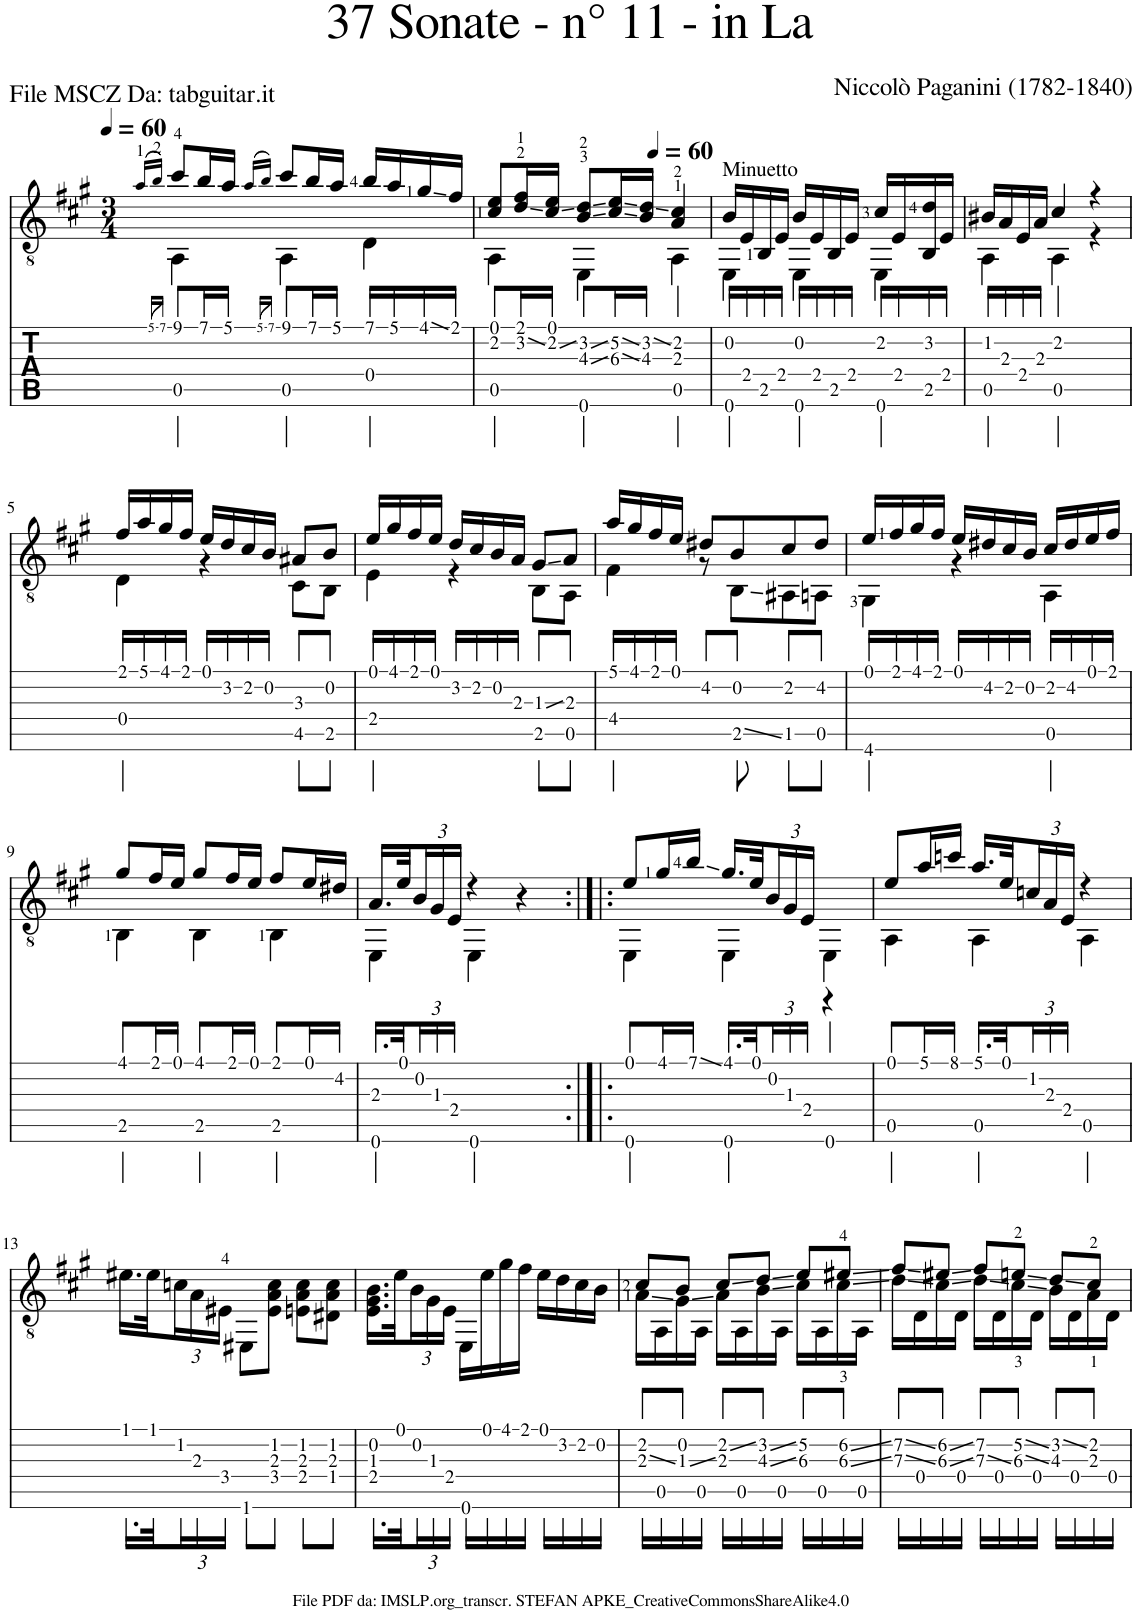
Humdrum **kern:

**kern	**kern
*part2	*part1
*staff2	*staff1
*I"Chitarra classica (Intavolatura)	*I"Guitar
*stria6	*
*	*clefGv2
*k[f#c#g#]	*k[f#c#g#]
*M3/4	*M3/4
*MM60	*MM60
=1	=1
(16qa/LL	(16qa/LL
16qb/JJ)	16qb/JJ)
*^	*^
8cc#/L	4AA\	8cc#/L	4AA\
16b/L	.	16b/L	.
16a/JJ	.	16a/JJ	.
(16qa/LL	.	(16qa/LL	.
16qb/JJ)	.	16qb/JJ)	.
8cc#/L	4AA\	8cc#/L	4AA\
16b/L	.	16b/L	.
16a/JJ	.	16a/JJ	.
16b/LL	4D\	16b/LL	4D\
16a/	.	16a/	.
16g#/	.	16g#/	.
16f#/JJ	.	16f#/JJ	.
=2	=2	=2	=2
8c#/ 8e/L	4AA\	8c#/ 8e/L	4AA\
16d/ 16f#/L	.	16d/ 16f#/L	.
16c#/ 16e/JJ	.	16c#/ 16e/JJ	.
8B/ 8d/L	4EE\	8B/ 8d/L	4EE\
16c#/ 16e/L	.	16c#/ 16e/L	.
16B/ 16d/JJ	.	16B/ 16d/JJ	.
4A/ 4c#/	4AA\	4A/ 4c#/	4AA\
=3	=3	=3	=3
*	*	*MM60	*
!	!	!LO:TX:a:t=Minuetto	!
16B/LL	4EE\	16B/LL	4EE\
16E/	.	16E/	.
16BB/	.	16BB/	.
16E/JJ	.	16E/JJ	.
16B/LL	4EE\	16B/LL	4EE\
16E/	.	16E/	.
16BB/	.	16BB/	.
16E/JJ	.	16E/JJ	.
16c#/LL	4EE\	16c#/LL	4EE\
16E/	.	16E/	.
16BB/ 16d/	.	16BB/ 16d/	.
16E/JJ	.	16E/JJ	.
=4	=4	=4	=4
16c/LL	4AA\	16B#X/LL	4AA\
16A/	.	16A/	.
16E/	.	16E/	.
16A/JJ	.	16A/JJ	.
4c#X/	4AA\	4c#/	4AA\
4r	4r	4r	4r
!!LO:LB:g=z	!!
=5	=5	=5	=5
16f#/LL	4D\	16f#/LL	4D\
16a/	.	16a/	.
16g#/	.	16g#/	.
16f#/JJ	.	16f#/JJ	.
16e/LL	4r	16e/LL	4r
16d/	.	16d/	.
16c#/	.	16c#/	.
16B/JJ	.	16B/JJ	.
8A#X/L	8C#\L	8A#X/L	8C#\L
8B/J	8BB\J	8B/J	8BB\J
=6	=6	=6	=6
16e/LL	4E\	16e/LL	4E\
16g#/	.	16g#/	.
16f#/	.	16f#/	.
16e/JJ	.	16e/JJ	.
16d/LL	4r	16d/LL	4r
16c#/	.	16c#/	.
16B/	.	16B/	.
16A/JJ	.	16A/JJ	.
8G#/L	8BB\L	8G#/L	8BB\L
8A/J	8AA\J	8A/J	8AA\J
=7	=7	=7	=7
16a/LL	4F#\	16a/LL	4F#\
16g#/	.	16g#/	.
16f#/	.	16f#/	.
16e/JJ	.	16e/JJ	.
8d#X/L	8r	8d#X/L	8r
8B/J	8BB\	8B/	8BB\L
8c#/L	8AA#X\L	8c#/	8AA#X\
8d#/J	8AAn\J	8d#/J	8AAn\J
=8	=8	=8	=8
16e/LL	4GG#\	16e/LL	4GG#\
16f#/	.	16f#/	.
16g#/	.	16g#/	.
16f#/JJ	.	16f#/JJ	.
16e/LL	4r	16e/LL	4r
16d#X/	.	16d#X/	.
16c#/	.	16c#/	.
16B/JJ	.	16B/JJ	.
16c#/LL	4AA\	16c#/LL	4AA\
16d#/	.	16d#/	.
16e/	.	16e/	.
16f#/JJ	.	16f#/JJ	.
!!LO:LB:g=z	!!
=9	=9	=9	=9
8g#/L	4BB\	8g#/L	4BB\
16f#/L	.	16f#/L	.
16e/JJ	.	16e/JJ	.
8g#/L	4BB\	8g#/L	4BB\
16f#/L	.	16f#/L	.
16e/JJ	.	16e/JJ	.
8f#/L	4BB\	8f#/L	4BB\
16e/L	.	16e/L	.
16d#X/JJ	.	16d#X/JJ	.
=10	=10	=10	=10
16.A/LL	4EE\	16.A/LL	4EE\
32e/K	.	32e/K	.
*Xbrackettup	*	*Xbrackettup	*
24B/	.	24B/	.
24G#/	.	24G#/	.
24E/JJ	.	24E/JJ	.
4r	4EE\	4r	4EE\
4r	4ryy	4r	4ryy
=11:|!|:	=11:|!|:	=11:|!|:	=11:|!|:
8e/L	4EE\	8e/L	4EE\
16g#/L	.	16g#/L	.
16b/JJ	.	16b/JJ	.
16.g#/LL	4EE\	16.g#/LL	4EE\
32e/K	.	32e/K	.
24B/	.	24B/	.
24G#/	.	24G#/	.
24E/JJ	.	24E/JJ	.
4EE/	4r	4EE\	4r
=12	=12	=12	=12
8e/L	4AA\	8e/L	4AA\
16a/L	.	16a/L	.
16ccn/JJ	.	16ccn/JJ	.
16.a/LL	4AA\	16.a/LL	4AA\
32e/K	.	32e/K	.
24cn/	.	24cn/	.
24A/	.	24A/	.
24E/JJ	.	24E/JJ	.
4r	4AA\	4r	4AA\
*v	*v	*	*
*	*v	*v
!!LO:LB:g=z
=13	=13
16.e#X\LL	16.e#X\LL
32e#\K	32e#\K
24cn\	24cn\
24A\	24A\
24E#X\JJ	24E#X\JJ
8EE#X\L	8EE#X\L
8E#\ 8A\ 8c\J	8E#\ 8A\ 8c\J
8En\ 8A\ 8c\L	8En\ 8A\ 8c\L
8D#X\ 8A\ 8c\J	8D#X\ 8A\ 8c\J
=14	=14
16.E\ 16.G#\ 16.B\LL	16.E\ 16.G#\ 16.B\LL
32e\K	32e\K
24B\	24B\
24G#\	24G#\
24E\JJ	24E\JJ
16EE\LL	16EE\LL
16e\	16e\
16g#\	16g#\
16f#\JJ	16f#\JJ
16e\LL	16e\LL
16d\	16d\
16c#\	16c#\
16B\JJ	16B\JJ
=15	=15
*^	*^
8c#/L	16A\LL	8c#/L	16A\LL
.	16AA\	.	16AA\
8B/J	16G#\	8B/J	16G#\
.	16AA\JJ	.	16AA\JJ
8c#/L	16A\LL	8c#/L	16A\LL
.	16AA\	.	16AA\
8d/J	16B\	8d/J	16B\
.	16AA\JJ	.	16AA\JJ
8e/L	16c#\LL	8e/L	16c#\LL
.	16AA\	.	16AA\
8e#X/J	16c#\	8e#X/J	16c#\
.	16AA\JJ	.	16AA\JJ
=16	=16	=16	=16
8f#/L	16d\LL	8f#/L	16d\LL
.	16D\	.	16D\
8e#X/J	16c#\	8e#X/J	16c#\
.	16D\JJ	.	16D\JJ
8f#/L	16d\LL	8f#/L	16d\LL
.	16D\	.	16D\
8en/J	16c#\	8en/J	16c#\
.	16D\JJ	.	16D\JJ
8d/L	16B\LL	8d/L	16B\LL
.	16D\	.	16D\
8c#/J	16A\	8c#/J	16A\
.	16D\JJ	.	16D\JJ
*v	*v	*	*
*	*v	*v
=	=
*-	*-
